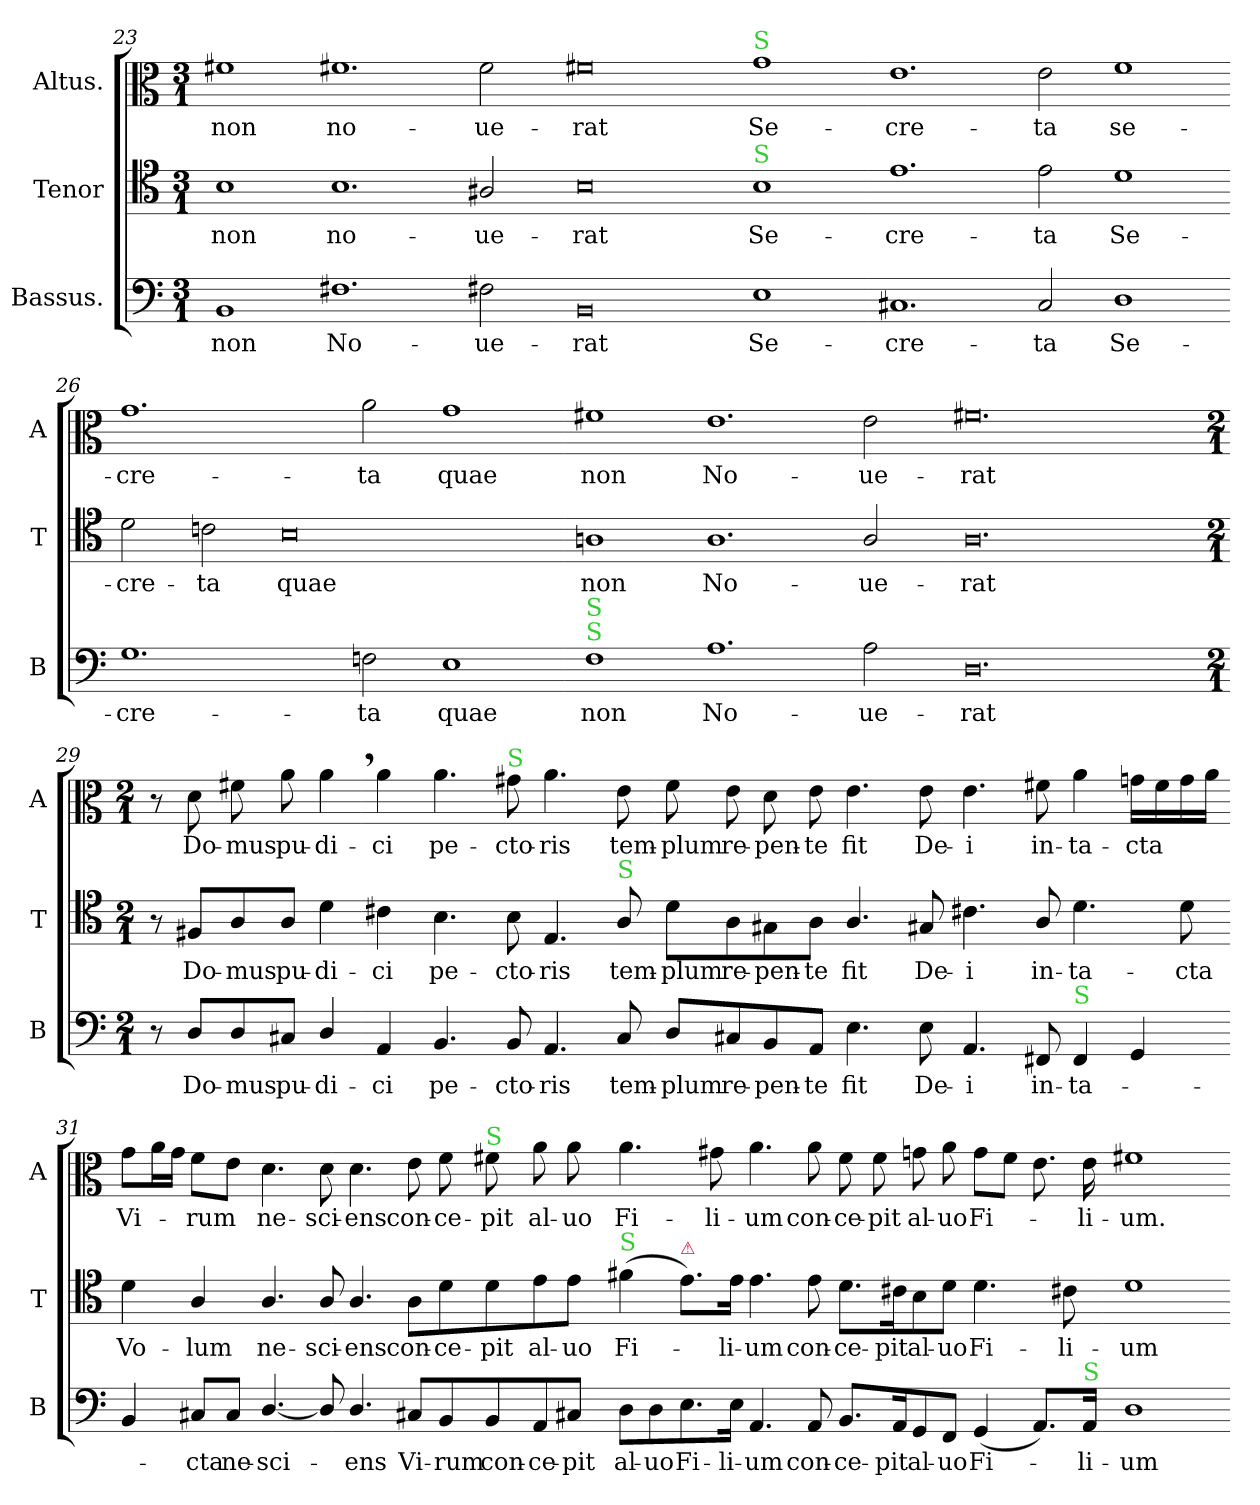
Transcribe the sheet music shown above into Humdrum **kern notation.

**kern	**text	**kern	**text	**kern	**text
*part3	*part3	*part2	*part2	*part1	*part1
*staff3	*staff3	*staff2	*staff2	*staff1	*staff1
*I"Bassus.	*	*I"Tenor	*	*I"Altus.	*
*I'B	*	*I'T	*	*I'A	*
*clefF4	*	*clefC4	*	*clefC3	*
*k[]	*	*k[]	*	*k[]	*
*M3/1	*	*M3/1	*	*M3/1	*
=23	=23	=23	=23	=23	=23
1BB	non	1B	non	1f#	non
1.F#	No-	1.B	no-	1.f#X	no-
2F#X\	-ue-	2A#X/	-ue-	2f#\	-ue-
=24-	=24-	=24-	=24-	=24-	=24-
0BB	-rat	0B	-rat	0f#X	-rat
!	!	!	!	!LO:TX:a:color=limegreen:t=S	!
!	!	!LO:TX:a:color=limegreen:t=S	!	!	!
1E	Se-	1B	Se-	1g	Se-
=25-	=25-	=25-	=25-	=25-	=25-
1.C#X	-cre-	1.e	-cre-	1.e	-cre-
2C#/	-ta	2e\	-ta	2e\	-ta
1D	Se-	1d	Se-	1f#	se-
=26-	=26-	=26-	=26-	=26-	=26-
1.G	-cre-	2d\	-cre-	1.g	-cre-
.	.	2cn\	-ta	.	.
.	.	0B	quae	.	.
2Fn\	-ta	.	.	2a\	-ta
1E	quae	.	.	1g	quae
=27-	=27-	=27-	=27-	=27-	=27-
!LO:TX:a:color=limegreen:t=S	!	!	!	!	!
!LO:TX:a:color=limegreen:t=S	!	!	!	!	!
1F	non	1An	non	1f#X	non
1.A	No-	1.A	No-	1.e	No-
2A\	-ue-	2A/	-ue-	2e\	-ue-
=28-	=28-	=28-	=28-	=28-	=28-
0.D	-rat	0.A	-rat	0.f#X	-rat
=29-	=29-	=29-	=29-	=29-	=29-
*M2/1	*	*M2/1	*	*M2/1	*
8r	.	8r	.	8r	.
8D/L	Do-	8F#X/L	Do-	8d\	Do-
8D/	-mus	8A/	-mus	8f#X\	-mus
8C#X/J	pu-	8A/J	pu-	8a\	pu-
4D/	-di-	4d\	-di-	4a,<\	-di-
4AA/	-ci	4c#X\	-ci	4a\	-ci
4.BB/	pe-	4.B\	pe-	4.a\	pe-
!	!	!	!	!LO:TX:a:color=limegreen:t=S	!
8BB/	-cto-	8B\	-cto-	8g#X\	-cto-
4.AA/	-ris	4.E/	-ris	4.a\	-ris
!	!	!LO:TX:a:color=limegreen:t=S	!	!	!
8C#/	tem-	8A/	tem-	8e\	tem-
=30-	=30-	=30-	=30-	=30-	=30-
8D/L	-plum	8d\L	-plum	8f#\	-plum
8C#X/	re-	8A\	re-	8e\	re-
8BB/	-pen-	8G#X\	-pen-	8d\	-pen-
8AA/J	-te	8A\J	-te	8e\	-te
4.E\	fit	4.A/	fit	4.e\	fit
8E\	De-	8G#X/	De-	8e\	De-
4.AA/	-i	4.c#X\	-i	4.e\	-i
8FF#X/	in-	8A/	in-	8f#X\	in-
!LO:TX:a:color=limegreen:t=S	!	!	!	!	!
4FF#/	-ta-	4.d\	-ta-	4a\	-ta-
4GG/	.	.	.	16gn\LL	-cta
.	.	.	.	16f#\	.
.	.	8d\	-cta	16g\	.
.	.	.	.	16a\JJ	.
=31-	=31-	=31-	=31-	=31-	=31-
4BB/	.	4d\	Vo-	8g\L	Vi-
.	.	.	.	16a\L	.
.	.	.	.	16g\JJ	.
8C#X/L	-cta	4A/	-lum	8f#\L	-rum
8C#/J	ne-	.	.	8e\J	.
[4.D/	-sci-	4.A/	ne-	4.d\	ne-
8D/]	.	8A/	-sci-	8d\	-sci-
4.D/	-ens	4.A/	-ens	4.d\	-ens
8C#X/L	Vi-	8A\L	con-	8e\	con-
8BB/	-rum	8d\	-ce-	8f#\	-ce-
!	!	!	!	!LO:TX:a:color=limegreen:t=S	!
8BB/	con-	8d\	-pit	8f#X\	-pit
8AA/	-ce-	8e\	al-	8a\	al-
8C#X/J	-pit	8e\J	-uo	8a\	-uo
=32-	=32-	=32-	=32-	=32-	=32-
!	!	!LO:TX:a:color=limegreen:t=S	!	!	!
8D\L	al-	(4f#X\	Fi-	4.a\	Fi-
8D\	-uo	.	.	.	.
!	!	!LO:TX:a:color=crimson:t=⚠	!	!	!
8.E\	Fi-	8.e\L)	.	.	.
.	.	.	.	8g#X\	-li-
16E\Jk	-li-	16e\Jk	-li-	.	.
4.AA/	-um	4.e\	-um	4.a\	-um
8AA/	con-	8e\	con-	8a\	con-
8.BB/L	-ce-	8.d\L	-ce-	8f#\	-ce-
.	.	.	.	8f#\	-pit
16AA/K	-pit	16c#X\K	-pit	.	.
8GG/	al-	8B\	al-	8gn\	al-
8FF#/J	-uo	8d\J	-uo	8a\	-uo
(4GG/	Fi-	4.d\	Fi-	8g\L	Fi-
.	.	.	.	8f#\J	.
8.AA/L)	.	.	.	8.e\	.
.	.	8c#X\	-li-	.	.
!LO:TX:a:color=limegreen:t=S	!	!	!	!	!
16AA/Jk	-li-	.	.	16e\	-li-
=33-	=33-	=33-	=33-	=33-	=33-
1D	-um	1d	-um	1f#X	-um.
=-	=-	=-	=-	=-	=-
*-	*-	*-	*-	*-	*-
